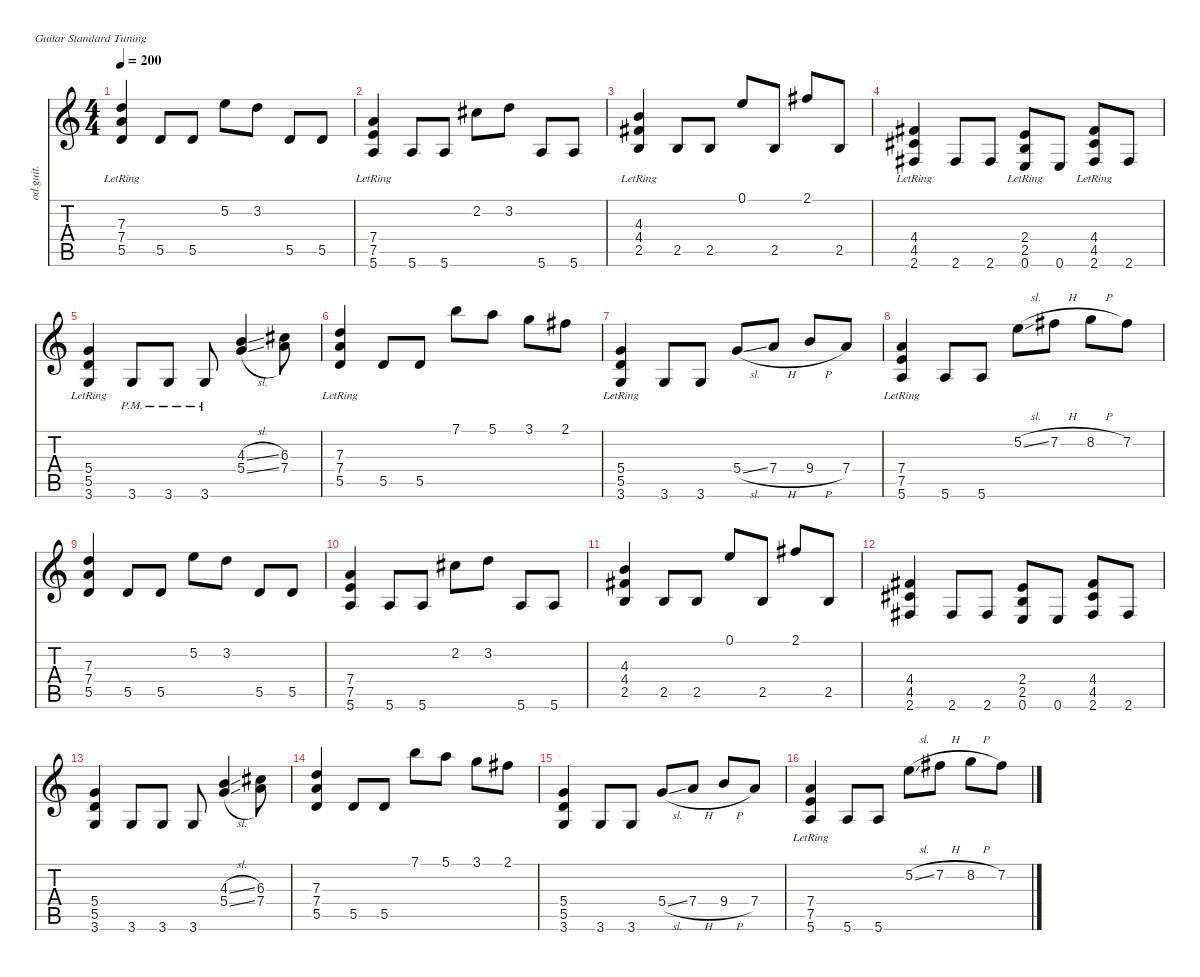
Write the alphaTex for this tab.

\defaultSystemsLayout 4
\hideDynamics
\bracketExtendMode nobrackets
\track ("Second Guitar" "od.guit.") {instrument overdrivenguitar}
\staff {score tabs}
\tuning (E4 B3 G3 D3 A2 E2)
\ts (4 4)
\tempo 200
\clef g2
\ks c
(7.3{lr} 7.4{lr} 5.5).4{dy f instrument distortionguitar} 5.5.8 5.5.8 5.2.8 3.2.8 5.5.8 5.5.8 |
(7.4{lr} 7.5{lr} 5.6).4 5.6.8 5.6.8 2.2{acc #}.8 3.2.8 5.6.8 5.6.8 |
(4.3{lr} 4.4{lr acc #} 2.5).4 2.5.8 2.5.8 0.1.8 2.5.8 2.1{acc #}.8 2.5.8 |
(4.4{lr acc #} 4.5{lr acc #} 2.6{acc #}).4 2.6{acc #}.8 2.6{acc #}.8 (2.4{lr} 2.5{lr} 0.6).8 0.6.8 (4.4{lr acc #} 4.5{lr acc #} 2.6{acc #}).8 2.6{acc #}.8 |
(5.4{lr} 5.5{lr} 3.6).4 3.6{pm}.8 3.6{pm}.8 3.6{pm}.8 (4.3{sl} 5.4{sl}).4 (6.3{acc #} 7.4).8 |
(7.3{lr} 7.4{lr} 5.5).4 5.5.8 5.5.8 7.1.8 5.1.8 3.1.8 2.1{acc #}.8 |
(5.4{lr} 5.5{lr} 3.6).4 3.6.8 3.6.8 5.4{sl}.8 7.4{h}.8 9.4{h}.8 7.4.8 |
(7.4{lr} 7.5{lr} 5.6).4 5.6.8 5.6.8 5.2{sl}.8 7.2{h acc #}.8 8.2{h}.8 7.2{acc #}.8 |
(7.3 7.4 5.5).4 5.5.8 5.5.8 5.2.8 3.2.8 5.5.8 5.5.8 |
(7.4 7.5 5.6).4 5.6.8 5.6.8 2.2{acc #}.8 3.2.8 5.6.8 5.6.8 |
(4.3 4.4{acc #} 2.5).4 2.5.8 2.5.8 0.1.8 2.5.8 2.1{acc #}.8 2.5.8 |
(4.4{acc #} 4.5{acc #} 2.6{acc #}).4 2.6{acc #}.8 2.6{acc #}.8 (2.4 2.5 0.6).8 0.6.8 (4.4{acc #} 4.5{acc #} 2.6{acc #}).8 2.6{acc #}.8 |
(5.4 5.5 3.6).4 3.6.8 3.6.8 3.6.8 (4.3{sl} 5.4{sl}).4 (6.3{acc #} 7.4).8 |
(7.3 7.4 5.5).4 5.5.8 5.5.8 7.1.8 5.1.8 3.1.8 2.1{acc #}.8 |
(5.4 5.5 3.6).4 3.6.8 3.6.8 5.4{sl}.8 7.4{h}.8 9.4{h}.8 7.4.8 |
(7.4{lr} 7.5{lr} 5.6).4 5.6.8 5.6.8 5.2{sl}.8 7.2{h acc #}.8 8.2{h}.8 7.2{acc #}.8
